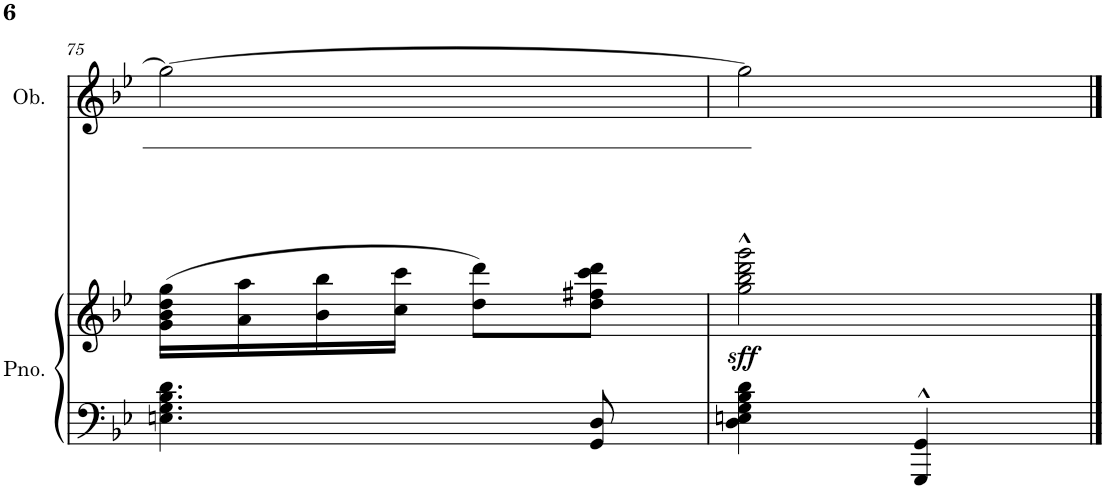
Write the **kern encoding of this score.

**kern	**kern	**dynam	**kern
*part2	*part2	*part2	*part1
*staff3	*staff2	*staff2/3	*staff1
*I"Piano	*	*	*I"Oboe
*I'Pno.	*	*	*I'Ob.
!!LO:PB:g=z
*clefF4	*clefG2	*	*clefG2
*k[b-e-]	*k[b-e-]	*	*k[b-e-]
*M2/4	*M2/4	*	*M2/4
=75	=75	=75	=75
4.En\ 4.G\ 4.B-\ 4.d\	(16g\ 16b-\ 16dd\ 16gg\LL	.	2gg\_
.	16a\ 16aa\	.	.
.	16b-\ 16bb-\	.	.
.	16cc\ 16ccc\JJ	.	.
.	8dd\ 8ddd\L)	.	.
8GG/ 8D/	8dd\ 8ff#X\ 8ccc\ 8ddd\J	.	.
=76	=76	=76	=76
!	!	!LO:DY:b	!
4D\ 4En\ 4G\ 4B-\ 4d\	2gg\^^ 2bb-\^^ 2ddd\^^ 2ggg\^^	other-dynamics	2gg\]
4GGG/^^ 4GG/^^	.	.	.
==	==	==	==
*-	*-	*-	*-
